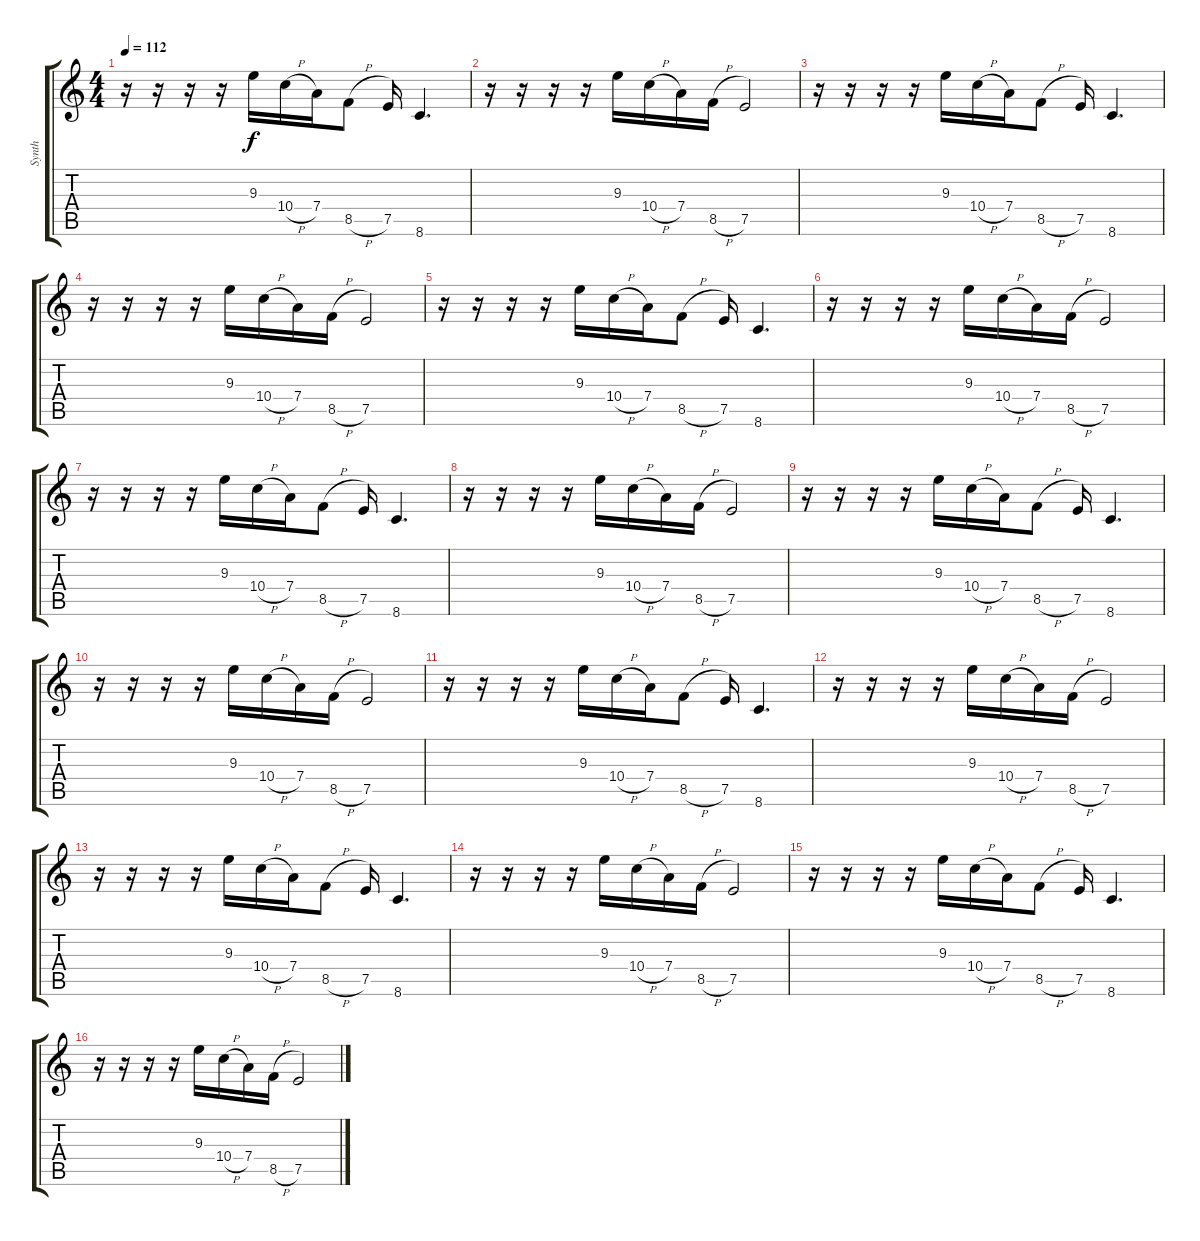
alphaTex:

\track ("Synth" "Synth") {instrument synthbass1}
\staff {score tabs}
\tuning (E4 B3 G3 D3 A2 E2) {hide}
\ts (4 4)
\tempo 112
\clef g2
\ks c
r.16{dy f} r.16 r.16 r.16 9.3.16 10.4{h}.16 7.4.16 8.5{h}.8 7.5.16 8.6.4{d} |
r.16 r.16 r.16 r.16 9.3.16 10.4{h}.16 7.4.16 8.5{h}.16 7.5.2 |
r.16 r.16 r.16 r.16 9.3.16 10.4{h}.16 7.4.16 8.5{h}.8 7.5.16 8.6.4{d} |
r.16 r.16 r.16 r.16 9.3.16 10.4{h}.16 7.4.16 8.5{h}.16 7.5.2 |
r.16 r.16 r.16 r.16 9.3.16 10.4{h}.16 7.4.16 8.5{h}.8 7.5.16 8.6.4{d} |
r.16 r.16 r.16 r.16 9.3.16 10.4{h}.16 7.4.16 8.5{h}.16 7.5.2 |
r.16 r.16 r.16 r.16 9.3.16 10.4{h}.16 7.4.16 8.5{h}.8 7.5.16 8.6.4{d} |
r.16 r.16 r.16 r.16 9.3.16 10.4{h}.16 7.4.16 8.5{h}.16 7.5.2 |
r.16 r.16 r.16 r.16 9.3.16 10.4{h}.16 7.4.16 8.5{h}.8 7.5.16 8.6.4{d} |
r.16 r.16 r.16 r.16 9.3.16 10.4{h}.16 7.4.16 8.5{h}.16 7.5.2 |
r.16 r.16 r.16 r.16 9.3.16 10.4{h}.16 7.4.16 8.5{h}.8 7.5.16 8.6.4{d} |
r.16 r.16 r.16 r.16 9.3.16 10.4{h}.16 7.4.16 8.5{h}.16 7.5.2 |
r.16 r.16 r.16 r.16 9.3.16 10.4{h}.16 7.4.16 8.5{h}.8 7.5.16 8.6.4{d} |
r.16 r.16 r.16 r.16 9.3.16 10.4{h}.16 7.4.16 8.5{h}.16 7.5.2 |
r.16 r.16 r.16 r.16 9.3.16 10.4{h}.16 7.4.16 8.5{h}.8 7.5.16 8.6.4{d} |
r.16 r.16 r.16 r.16 9.3.16 10.4{h}.16 7.4.16 8.5{h}.16 7.5.2
